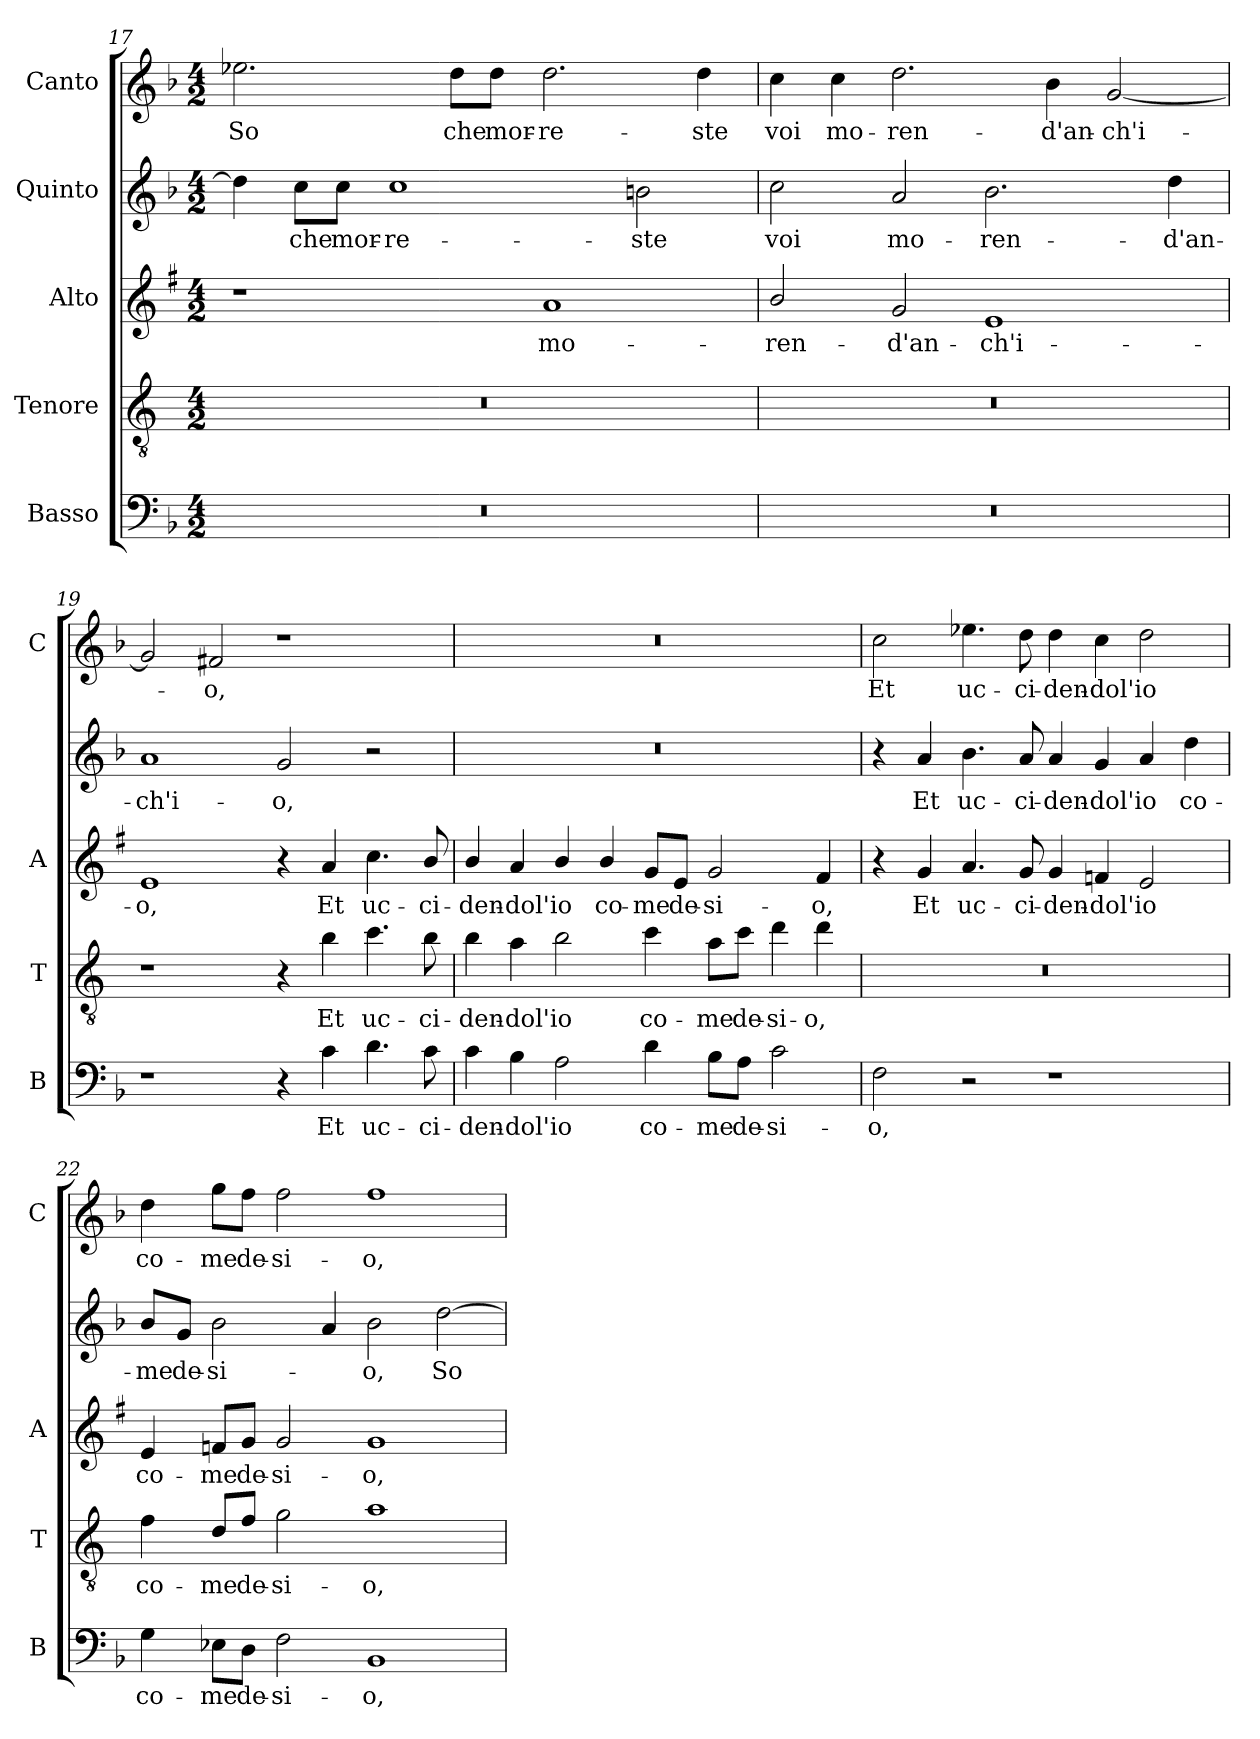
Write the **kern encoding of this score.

**kern	**text	**kern	**text	**kern	**text	**kern	**text	**kern	**text
*part5	*part5	*part4	*part4	*part3	*part3	*part2	*part2	*part1	*part1
*staff5	*staff5	*staff4	*staff4	*staff3	*staff3	*staff2	*staff2	*staff1	*staff1
*I"Basso	*	*I"Tenore	*	*I"Alto	*	*I"Quinto	*	*I"Canto	*
*I'B	*	*I'T	*	*I'A	*	*	*	*I'C	*
*clefF4	*	*clefGv2	*	*clefG2	*	*clefG2	*	*clefG2	*
*	*	*ITrd4c7	*	*ITrd1c2	*	*	*	*	*
*k[b-]	*	*k[b-]	*	*k[b-]	*	*k[b-]	*	*k[b-]	*
*F:	*	*F:	*	*F:	*	*F:	*	*F:	*
*M4/2	*	*M4/2	*	*M4/2	*	*M4/2	*	*M4/2	*
=17	=17	=17	=17	=17	=17	=17	=17	=17	=17
!	!	!	!	!	!	!	!	!	!LO:LY:b
0r	.	0r	.	1r	.	4dd\]	.	2.ee-X\	So
!	!	!	!	!	!	!	!LO:LY:b	!	!
.	.	.	.	.	.	8cc\L	che	.	.
!	!	!	!	!	!	!	!LO:LY:b	!	!
.	.	.	.	.	.	8cc\J	mor-	.	.
!	!	!	!	!	!	!	!LO:LY:b	!	!
.	.	.	.	.	.	1cc	-re-	.	.
!	!	!	!	!	!	!	!	!	!LO:LY:b
.	.	.	.	.	.	.	.	8dd\L	che
!	!	!	!	!	!	!	!	!	!LO:LY:b
.	.	.	.	.	.	.	.	8dd\J	mor-
!	!	!	!	!	!LO:LY:b	!	!	!	!LO:LY:b
.	.	.	.	1g	mo-	.	.	2.dd\	-re-
!	!	!	!	!	!	!	!LO:LY:b	!	!
.	.	.	.	.	.	2bn\	-ste	.	.
!	!	!	!	!	!	!	!	!	!LO:LY:b
.	.	.	.	.	.	.	.	4dd\	-ste
=18	=18	=18	=18	=18	=18	=18	=18	=18	=18
!	!	!	!	!	!LO:LY:b	!	!LO:LY:b	!	!LO:LY:b
0r	.	0r	.	2a/	-ren-	2cc\	voi	4cc\	voi
!	!	!	!	!	!	!	!	!	!LO:LY:b
.	.	.	.	.	.	.	.	4cc\	mo-
!	!	!	!	!	!LO:LY:b	!	!LO:LY:b	!	!LO:LY:b
.	.	.	.	2f/	-d'an-	2a/	mo-	2.dd\	-ren-
!	!	!	!	!	!LO:LY:b	!	!LO:LY:b	!	!
.	.	.	.	1d	-ch'i-	2.b-\	-ren-	.	.
!	!	!	!	!	!	!	!	!	!LO:LY:b
.	.	.	.	.	.	.	.	4b-\	-d'an-
!	!	!	!	!	!	!	!	!	!LO:LY:b
.	.	.	.	.	.	.	.	[2g/	-ch'i-
!	!	!	!	!	!	!	!LO:LY:b	!	!
.	.	.	.	.	.	4dd\	-d'an-	.	.
!!LO:PB:g=z
=19	=19	=19	=19	=19	=19	=19	=19	=19	=19
!	!	!	!	!	!LO:LY:b	!	!LO:LY:b	!	!
1r	.	1r	.	1d	-o,	1a	-ch'i-	2g/]	.
!	!	!	!	!	!	!	!	!	!LO:LY:b
.	.	.	.	.	.	.	.	2f#X/	-o,
!	!	!	!	!	!	!	!LO:LY:b	!	!
4r	.	4r	.	4r	.	2g/	-o,	1r	.
!	!LO:LY:b	!	!LO:LY:b	!	!LO:LY:b	!	!	!	!
4c\	Et	4e\	Et	4g/	Et	.	.	.	.
!	!LO:LY:b	!	!LO:LY:b	!	!LO:LY:b	!	!	!	!
4.d\	uc-	4.f\	uc-	4.b-\	uc-	2r	.	.	.
!	!LO:LY:b	!	!LO:LY:b	!	!LO:LY:b	!	!	!	!
8c\	-ci-	8e\	-ci-	8a/	-ci-	.	.	.	.
=20	=20	=20	=20	=20	=20	=20	=20	=20	=20
!	!LO:LY:b	!	!LO:LY:b	!	!LO:LY:b	!	!	!	!
4c\	-den-	4e\	-den-	4a/	-den-	0r	.	0r	.
!	!LO:LY:b	!	!LO:LY:b	!	!LO:LY:b	!	!	!	!
4B-\	-dol'	4d\	-dol'	4g/	-dol'	.	.	.	.
!	!LO:LY:b	!	!LO:LY:b	!	!LO:LY:b	!	!	!	!
2A\	io	2e\	io	4a/	io	.	.	.	.
!	!	!	!	!	!LO:LY:b	!	!	!	!
.	.	.	.	4a/	co-	.	.	.	.
!	!LO:LY:b	!	!LO:LY:b	!	!LO:LY:b	!	!	!	!
4d\	co-	4f\	co-	8f/L	-me	.	.	.	.
!	!	!	!	!	!LO:LY:b	!	!	!	!
.	.	.	.	8d/J	de-	.	.	.	.
!	!LO:LY:b	!	!LO:LY:b	!	!LO:LY:b	!	!	!	!
8B-\L	-me	8d\L	-me	2f/	-si-	.	.	.	.
!	!LO:LY:b	!	!LO:LY:b	!	!	!	!	!	!
8A\J	de-	8f\J	de-	.	.	.	.	.	.
!	!LO:LY:b	!	!LO:LY:b	!	!	!	!	!	!
2c\	-si-	4g\	-si-	.	.	.	.	.	.
!	!	!	!LO:LY:b	!	!LO:LY:b	!	!	!	!
.	.	4g\	-o,	4e/	-o,	.	.	.	.
=21	=21	=21	=21	=21	=21	=21	=21	=21	=21
!	!LO:LY:b	!	!	!	!	!	!	!	!LO:LY:b
2F\	-o,	0r	.	4r	.	4r	.	2cc\	Et
!	!	!	!	!	!LO:LY:b	!	!LO:LY:b	!	!
.	.	.	.	4f/	Et	4a/	Et	.	.
!	!	!	!	!	!LO:LY:b	!	!LO:LY:b	!	!LO:LY:b
2r	.	.	.	4.g/	uc-	4.b-\	uc-	4.ee-X\	uc-
!	!	!	!	!	!LO:LY:b	!	!LO:LY:b	!	!LO:LY:b
.	.	.	.	8f/	-ci-	8a/	-ci-	8dd\	-ci-
!	!	!	!	!	!LO:LY:b	!	!LO:LY:b	!	!LO:LY:b
1r	.	.	.	4f/	-den-	4a/	-den-	4dd\	-den-
!	!	!	!	!	!LO:LY:b	!	!LO:LY:b	!	!LO:LY:b
.	.	.	.	4e-X/	-dol'	4g/	-dol'	4cc\	-dol'
!	!	!	!	!	!LO:LY:b	!	!LO:LY:b	!	!LO:LY:b
.	.	.	.	2d/	io	4a/	io	2dd\	io
!	!	!	!	!	!	!	!LO:LY:b	!	!
.	.	.	.	.	.	4dd\	co-	.	.
!!LO:LB:g=z
=22	=22	=22	=22	=22	=22	=22	=22	=22	=22
!	!LO:LY:b	!	!LO:LY:b	!	!LO:LY:b	!	!LO:LY:b	!	!LO:LY:b
4G\	co-	4B-\	co-	4d/	co-	8b-/L	-me	4dd\	co-
!	!	!	!	!	!	!	!LO:LY:b	!	!
.	.	.	.	.	.	8g/J	de-	.	.
!	!LO:LY:b	!	!LO:LY:b	!	!LO:LY:b	!	!LO:LY:b	!	!LO:LY:b
8E-X\L	-me	8G/L	-me	8e-X/L	-me	2b-\	-si-	8gg\L	-me
!	!LO:LY:b	!	!LO:LY:b	!	!LO:LY:b	!	!	!	!LO:LY:b
8D\J	de-	8B-/J	de-	8f/J	de-	.	.	8ff\J	de-
!	!LO:LY:b	!	!LO:LY:b	!	!LO:LY:b	!	!	!	!LO:LY:b
2F\	-si-	2c\	-si-	2f/	-si-	.	.	2ff\	-si-
.	.	.	.	.	.	4a/	.	.	.
!	!LO:LY:b	!	!LO:LY:b	!	!LO:LY:b	!	!LO:LY:b	!	!LO:LY:b
1BB-	-o,	1d	-o,	1f	-o,	2b-\	-o,	1ff	-o,
!	!	!	!	!	!	!	!LO:LY:b	!	!
.	.	.	.	.	.	[2dd\	So	.	.
=	=	=	=	=	=	=	=	=	=
*-	*-	*-	*-	*-	*-	*-	*-	*-	*-
